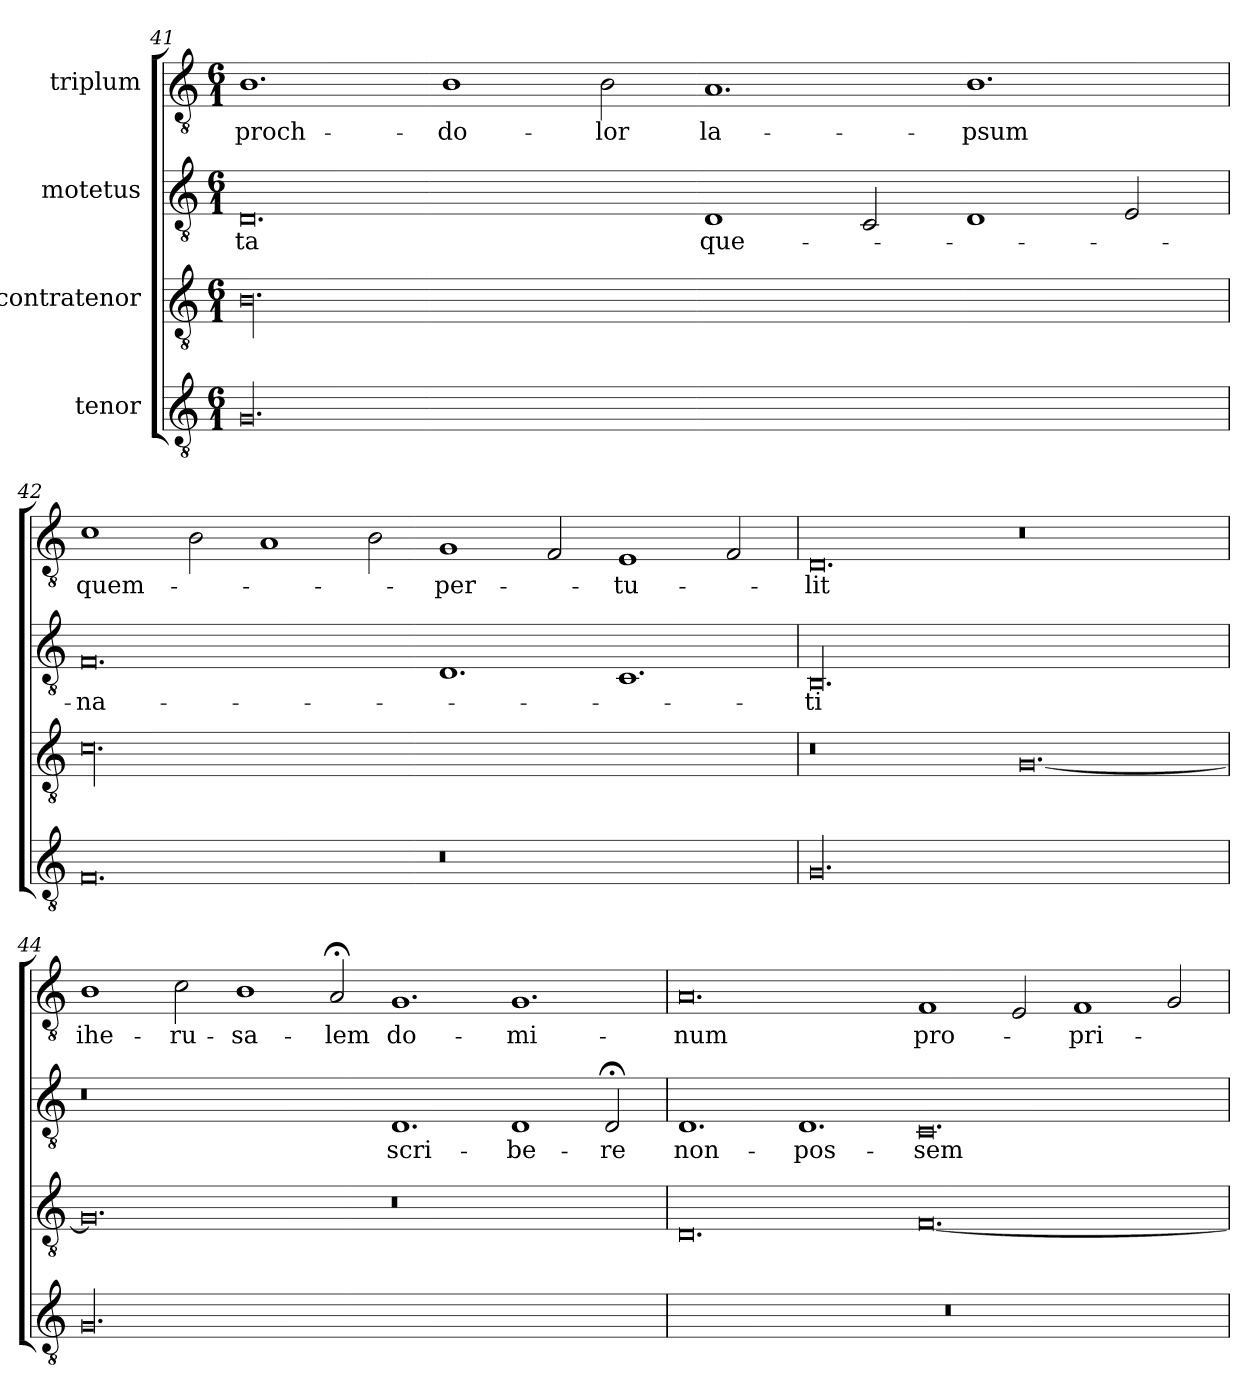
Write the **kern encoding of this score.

**kern	**kern	**kern	**text	**kern	**text
*part4	*part3	*part2	*part2	*part1	*part1
*staff4	*staff3	*staff2	*staff2	*staff1	*staff1
*I"tenor	*I"contratenor	*I"motetus	*	*I"triplum	*
*clefGv2	*clefGv2	*clefGv2	*	*clefGv2	*
*k[]	*k[]	*k[]	*	*k[]	*
*C:	*C:	*C:	*	*C:	*
*M6/1	*M6/1	*M6/1	*	*M6/1	*
=41	=41	=41	=41	=41	=41
00.G/	00.B\	0.D/	-ta	1.B\	proch-
.	.	.	.	1B\	do-
.	.	.	.	2B\	-lor
.	.	1D/	que-	1.A/	la-
.	.	2C/	.	.	.
.	.	1D/	.	1.B\	-psum
.	.	2E/	.	.	.
=42	=42	=42	=42	=42	=42
0.F/	00.c\	0.F/	na-	1c\	quem-
.	.	.	.	2B\	.
.	.	.	.	1A/	.
.	.	.	.	2B\	.
0.r	.	1.D/	.	1G/	per-
.	.	.	.	2F/	.
.	.	1.C/	.	1E/	-tu-
.	.	.	.	2F/	.
=43	=43	=43	=43	=43	=43
00.G/	0.r	00.BB/	-ti	0.D/	-lit
.	[0.G/	.	.	0.r	.
=44	=44	=44	=44	=44	=44
00.G/	0.G/]	0.r	.	1B\	ihe-
.	.	.	.	2c\	-ru-
.	.	.	.	1B\	-sa-
.	.	.	.	2A;</	-lem
.	0.r	1.D/	scri-	1.G/	do-
.	.	1D/	-be-	1.G/	-mi-
.	.	2D;</	-re	.	.
=45	=45	=45	=45	=45	=45
00.r	0.D/	1.D/	non-	0.A/	-num
.	.	1.D/	pos-	.	.
.	[0.F/	0.C/	-sem	1F/	pro-
.	.	.	.	2E/	.
.	.	.	.	1F/	-pri-
.	.	.	.	2G/	.
=	=	=	=	=	=
*-	*-	*-	*-	*-	*-
